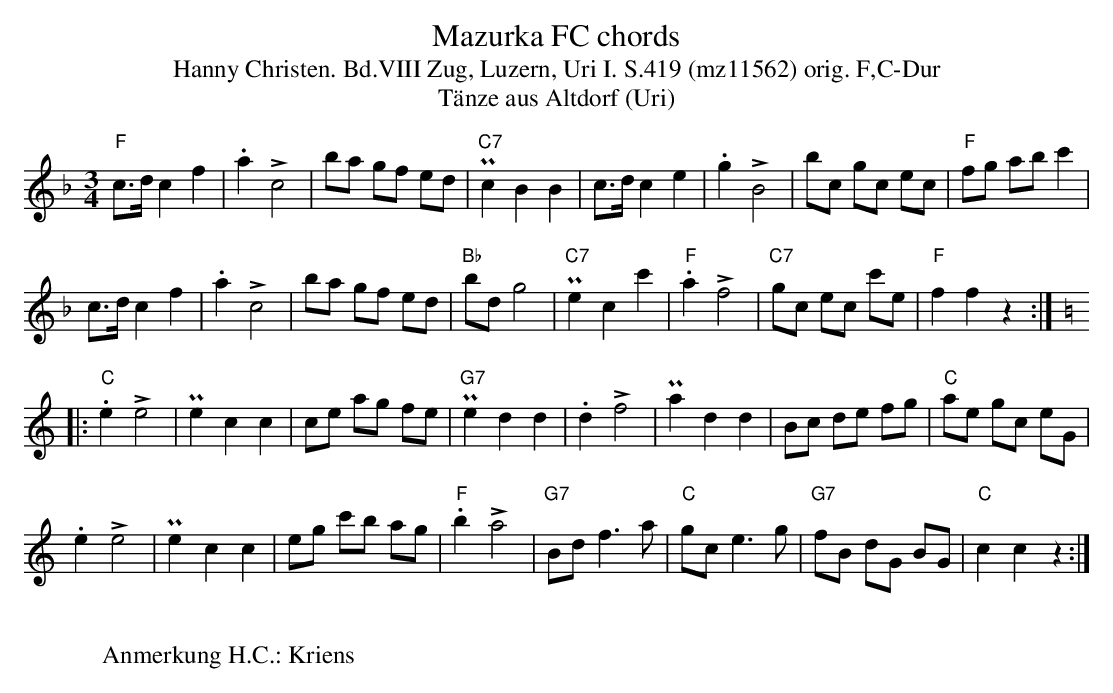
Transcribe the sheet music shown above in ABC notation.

X:1
T: Mazurka FC chords
T:Hanny Christen. Bd.VIII Zug, Luzern, Uri I. S.419 (mz11562) orig. F,C-Dur
T: T\"anze aus Altdorf (Uri)
M:3/4
L:1/8
K:F %%MIDI gchordon
"F"c>d c2f2 | .a2+>+c4 | ba gf ed | "C7"Pc2B2B2 | c>dc2e2 | .g2+>+B4 | bc gc ec | "F"fg ab c'2 |
c>d c2f2 | .a2+>+c4 | ba gf ed | "Bb"bdg4 | "C7"Pe2c2c'2 | "F".a2+>+f4 | "C7"gc ec c'e | "F"f2f2z2 :: [K:C]
"C".e2+>+e4 | Pe2c2c2 | ce ag fe | "G7"Pe2d2d2 | .d2+>+f4 | Pa2d2d2 | Bc de fg | "C"ae gc eG |
.e2+>+e4 | Pe2c2c2 | eg c'b ag | "F".b2 +>+a4 | "G7"Bd f3a | "C"gc e3g | "G7"fB dG BG | "C"c2c2z2 :|
W:
W: Anmerkung H.C.: Kriens
